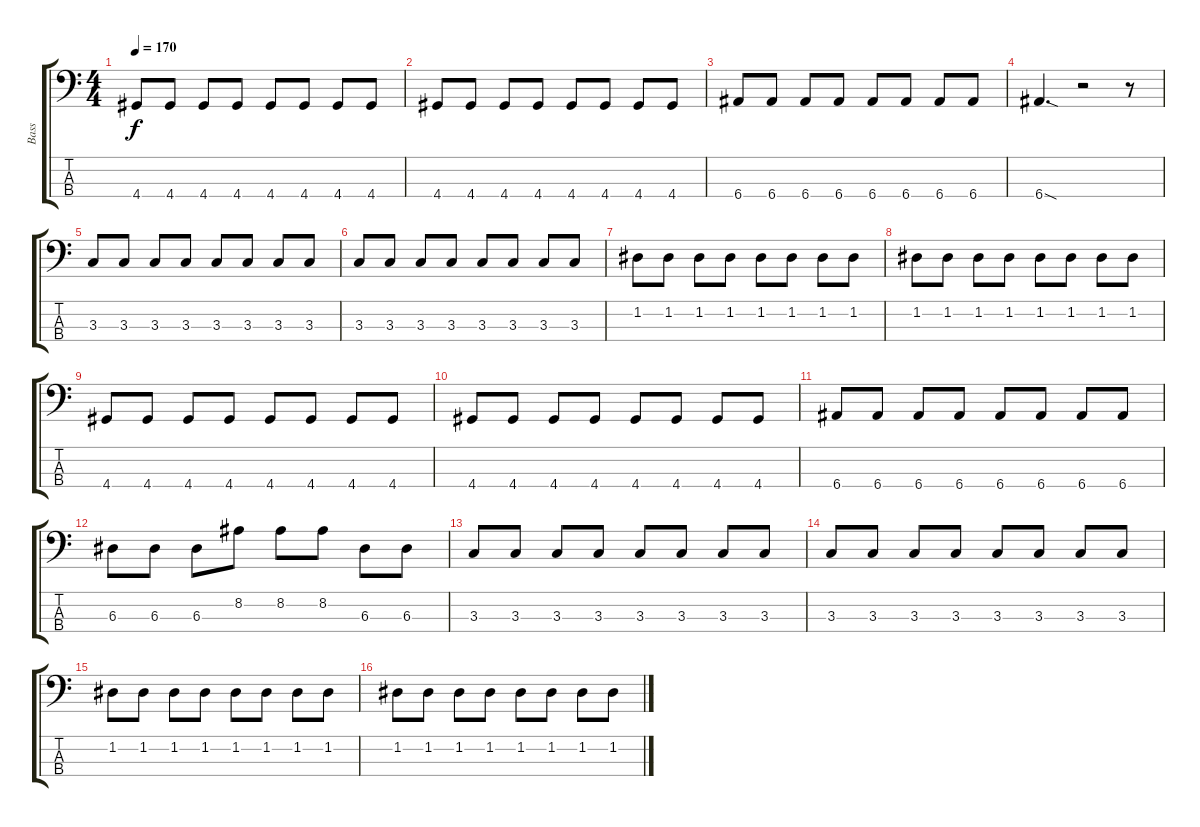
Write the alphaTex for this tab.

\track ("Bass" "Bass") {instrument electricbassfinger}
\staff {score tabs}
\tuning (G2 D2 A1 E1) {hide}
\ts (4 4)
\tempo 170
\clef f4
\ks c
4.4.8{dy f} 4.4.8 4.4.8 4.4.8 4.4.8 4.4.8 4.4.8 4.4.8 |
4.4.8 4.4.8 4.4.8 4.4.8 4.4.8 4.4.8 4.4.8 4.4.8 |
6.4.8 6.4.8 6.4.8 6.4.8 6.4.8 6.4.8 6.4.8 6.4.8 |
6.4{sod}.4{d} r.2 r.8 |
3.3.8 3.3.8 3.3.8 3.3.8 3.3.8 3.3.8 3.3.8 3.3.8 |
3.3.8 3.3.8 3.3.8 3.3.8 3.3.8 3.3.8 3.3.8 3.3.8 |
1.2.8 1.2.8 1.2.8 1.2.8 1.2.8 1.2.8 1.2.8 1.2.8 |
1.2.8 1.2.8 1.2.8 1.2.8 1.2.8 1.2.8 1.2.8 1.2.8 |
4.4.8 4.4.8 4.4.8 4.4.8 4.4.8 4.4.8 4.4.8 4.4.8 |
4.4.8 4.4.8 4.4.8 4.4.8 4.4.8 4.4.8 4.4.8 4.4.8 |
6.4.8 6.4.8 6.4.8 6.4.8 6.4.8 6.4.8 6.4.8 6.4.8 |
6.3.8 6.3.8 6.3.8 8.2.8 8.2.8 8.2.8 6.3.8 6.3.8 |
3.3.8 3.3.8 3.3.8 3.3.8 3.3.8 3.3.8 3.3.8 3.3.8 |
3.3.8 3.3.8 3.3.8 3.3.8 3.3.8 3.3.8 3.3.8 3.3.8 |
1.2.8 1.2.8 1.2.8 1.2.8 1.2.8 1.2.8 1.2.8 1.2.8 |
1.2.8 1.2.8 1.2.8 1.2.8 1.2.8 1.2.8 1.2.8 1.2.8
